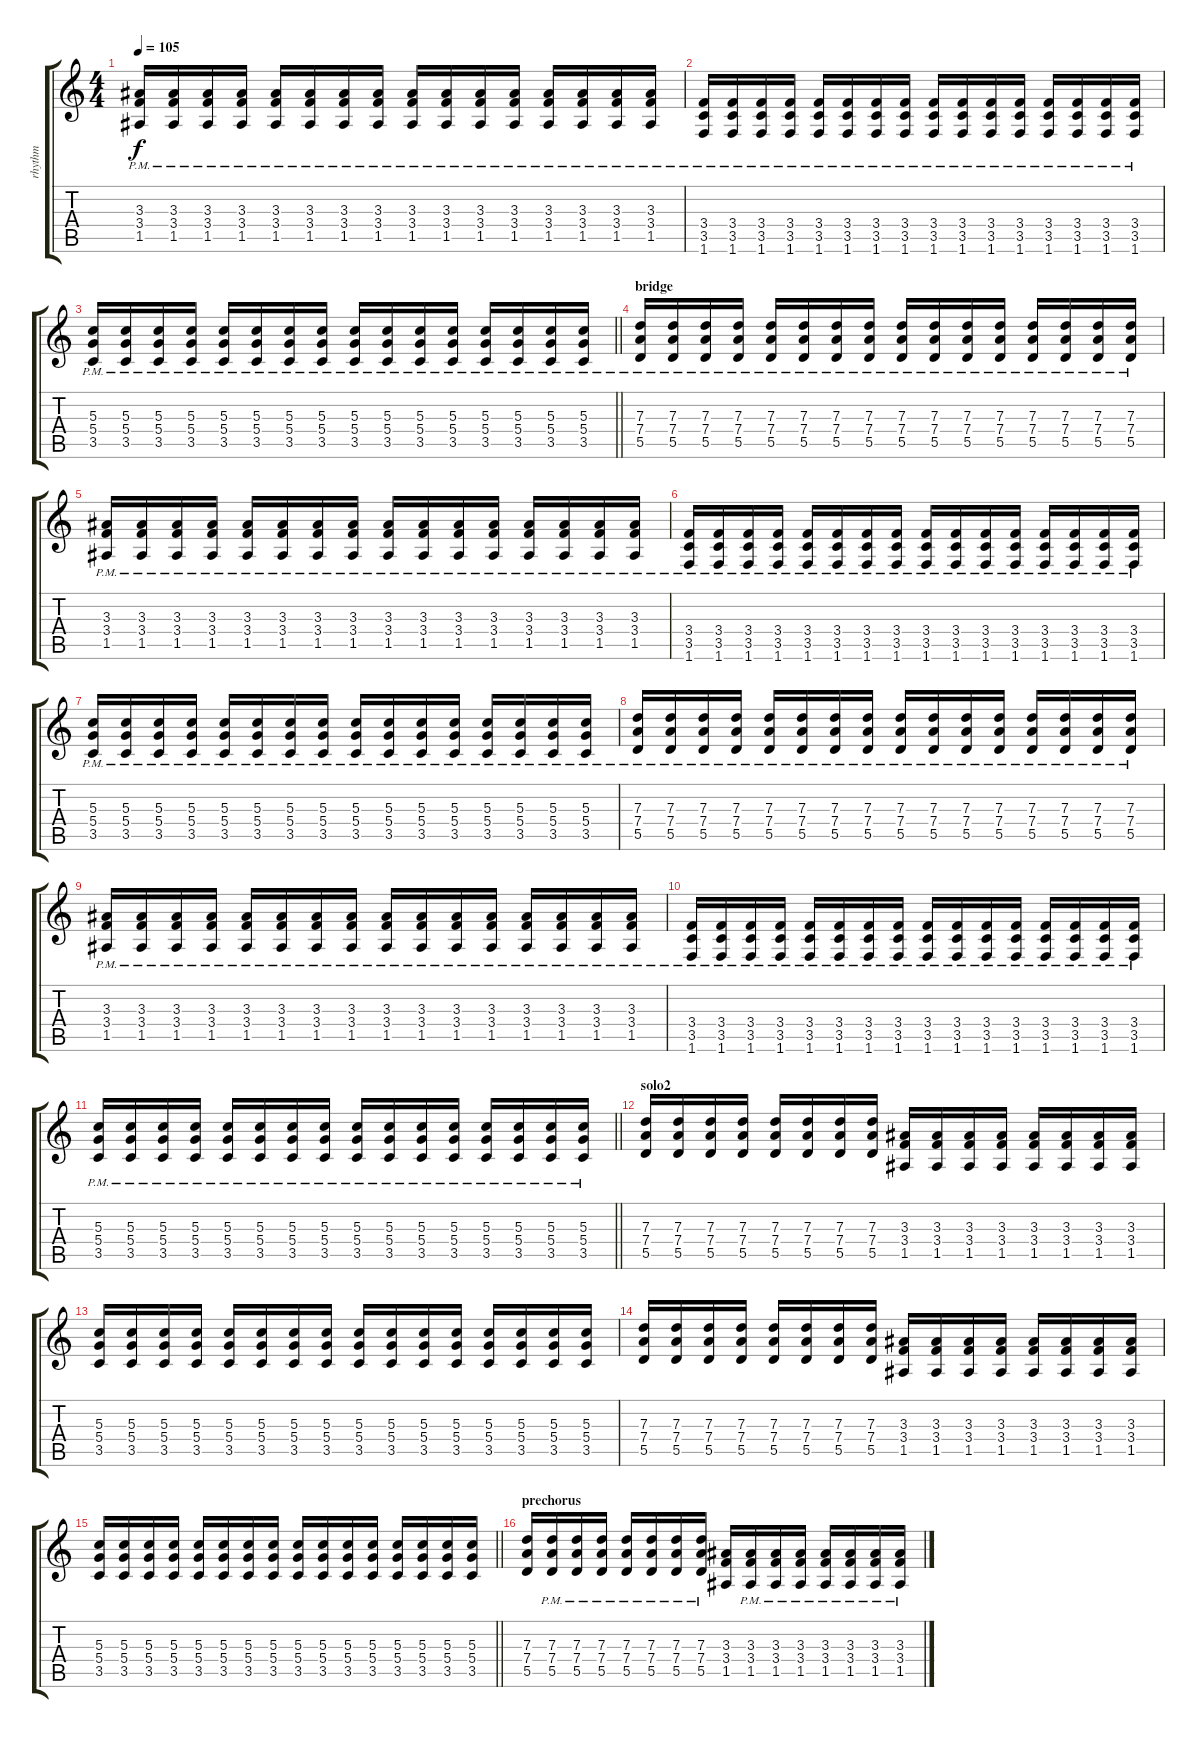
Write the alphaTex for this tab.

\track ("rhythm" "rhythm") {instrument distortionguitar}
\staff {score tabs}
\tuning (E4 B3 G3 D3 A2 E2) {hide}
\ts (4 4)
\tempo 105
\clef g2
\ks c
(3.3{pm} 3.4{pm} 1.5{pm}).16{dy f} (3.3{pm} 3.4{pm} 1.5{pm}).16 (3.3{pm} 3.4{pm} 1.5{pm}).16 (3.3{pm} 3.4{pm} 1.5{pm}).16 (3.3{pm} 3.4{pm} 1.5{pm}).16 (3.3{pm} 3.4{pm} 1.5{pm}).16 (3.3{pm} 3.4{pm} 1.5{pm}).16 (3.3{pm} 3.4{pm} 1.5{pm}).16 (3.3{pm} 3.4{pm} 1.5{pm}).16 (3.3{pm} 3.4{pm} 1.5{pm}).16 (3.3{pm} 3.4{pm} 1.5{pm}).16 (3.3{pm} 3.4{pm} 1.5{pm}).16 (3.3{pm} 3.4{pm} 1.5{pm}).16 (3.3{pm} 3.4{pm} 1.5{pm}).16 (3.3{pm} 3.4{pm} 1.5{pm}).16 (3.3{pm} 3.4{pm} 1.5{pm}).16 |
(3.4{pm} 3.5{pm} 1.6{pm}).16 (3.4{pm} 3.5{pm} 1.6{pm}).16 (3.4{pm} 3.5{pm} 1.6{pm}).16 (3.4{pm} 3.5{pm} 1.6{pm}).16 (3.4{pm} 3.5{pm} 1.6{pm}).16 (3.4{pm} 3.5{pm} 1.6{pm}).16 (3.4{pm} 3.5{pm} 1.6{pm}).16 (3.4{pm} 3.5{pm} 1.6{pm}).16 (3.4{pm} 3.5{pm} 1.6{pm}).16 (3.4{pm} 3.5{pm} 1.6{pm}).16 (3.4{pm} 3.5{pm} 1.6{pm}).16 (3.4{pm} 3.5{pm} 1.6{pm}).16 (3.4{pm} 3.5{pm} 1.6{pm}).16 (3.4{pm} 3.5{pm} 1.6{pm}).16 (3.4{pm} 3.5{pm} 1.6{pm}).16 (3.4{pm} 3.5{pm} 1.6{pm}).16 |
\barLineRight lightlight
(5.3{pm} 5.4{pm} 3.5{pm}).16 (5.3{pm} 5.4{pm} 3.5{pm}).16 (5.3{pm} 5.4{pm} 3.5{pm}).16 (5.3{pm} 5.4{pm} 3.5{pm}).16 (5.3{pm} 5.4{pm} 3.5{pm}).16 (5.3{pm} 5.4{pm} 3.5{pm}).16 (5.3{pm} 5.4{pm} 3.5{pm}).16 (5.3{pm} 5.4{pm} 3.5{pm}).16 (5.3{pm} 5.4{pm} 3.5{pm}).16 (5.3{pm} 5.4{pm} 3.5{pm}).16 (5.3{pm} 5.4{pm} 3.5{pm}).16 (5.3{pm} 5.4{pm} 3.5{pm}).16 (5.3{pm} 5.4{pm} 3.5{pm}).16 (5.3{pm} 5.4{pm} 3.5{pm}).16 (5.3{pm} 5.4{pm} 3.5{pm}).16 (5.3{pm} 5.4{pm} 3.5{pm}).16 |
\section ("" "bridge")
(7.3{pm} 7.4{pm} 5.5{pm}).16 (7.3{pm} 7.4{pm} 5.5{pm}).16 (7.3{pm} 7.4{pm} 5.5{pm}).16 (7.3{pm} 7.4{pm} 5.5{pm}).16 (7.3{pm} 7.4{pm} 5.5{pm}).16 (7.3{pm} 7.4{pm} 5.5{pm}).16 (7.3{pm} 7.4{pm} 5.5{pm}).16 (7.3{pm} 7.4{pm} 5.5{pm}).16 (7.3{pm} 7.4{pm} 5.5{pm}).16 (7.3{pm} 7.4{pm} 5.5{pm}).16 (7.3{pm} 7.4{pm} 5.5{pm}).16 (7.3{pm} 7.4{pm} 5.5{pm}).16 (7.3{pm} 7.4{pm} 5.5{pm}).16 (7.3{pm} 7.4{pm} 5.5{pm}).16 (7.3{pm} 7.4{pm} 5.5{pm}).16 (7.3{pm} 7.4{pm} 5.5{pm}).16 |
(3.3{pm} 3.4{pm} 1.5{pm}).16 (3.3{pm} 3.4{pm} 1.5{pm}).16 (3.3{pm} 3.4{pm} 1.5{pm}).16 (3.3{pm} 3.4{pm} 1.5{pm}).16 (3.3{pm} 3.4{pm} 1.5{pm}).16 (3.3{pm} 3.4{pm} 1.5{pm}).16 (3.3{pm} 3.4{pm} 1.5{pm}).16 (3.3{pm} 3.4{pm} 1.5{pm}).16 (3.3{pm} 3.4{pm} 1.5{pm}).16 (3.3{pm} 3.4{pm} 1.5{pm}).16 (3.3{pm} 3.4{pm} 1.5{pm}).16 (3.3{pm} 3.4{pm} 1.5{pm}).16 (3.3{pm} 3.4{pm} 1.5{pm}).16 (3.3{pm} 3.4{pm} 1.5{pm}).16 (3.3{pm} 3.4{pm} 1.5{pm}).16 (3.3{pm} 3.4{pm} 1.5{pm}).16 |
(3.4{pm} 3.5{pm} 1.6{pm}).16 (3.4{pm} 3.5{pm} 1.6{pm}).16 (3.4{pm} 3.5{pm} 1.6{pm}).16 (3.4{pm} 3.5{pm} 1.6{pm}).16 (3.4{pm} 3.5{pm} 1.6{pm}).16 (3.4{pm} 3.5{pm} 1.6{pm}).16 (3.4{pm} 3.5{pm} 1.6{pm}).16 (3.4{pm} 3.5{pm} 1.6{pm}).16 (3.4{pm} 3.5{pm} 1.6{pm}).16 (3.4{pm} 3.5{pm} 1.6{pm}).16 (3.4{pm} 3.5{pm} 1.6{pm}).16 (3.4{pm} 3.5{pm} 1.6{pm}).16 (3.4{pm} 3.5{pm} 1.6{pm}).16 (3.4{pm} 3.5{pm} 1.6{pm}).16 (3.4{pm} 3.5{pm} 1.6{pm}).16 (3.4{pm} 3.5{pm} 1.6{pm}).16 |
(5.3{pm} 5.4{pm} 3.5{pm}).16 (5.3{pm} 5.4{pm} 3.5{pm}).16 (5.3{pm} 5.4{pm} 3.5{pm}).16 (5.3{pm} 5.4{pm} 3.5{pm}).16 (5.3{pm} 5.4{pm} 3.5{pm}).16 (5.3{pm} 5.4{pm} 3.5{pm}).16 (5.3{pm} 5.4{pm} 3.5{pm}).16 (5.3{pm} 5.4{pm} 3.5{pm}).16 (5.3{pm} 5.4{pm} 3.5{pm}).16 (5.3{pm} 5.4{pm} 3.5{pm}).16 (5.3{pm} 5.4{pm} 3.5{pm}).16 (5.3{pm} 5.4{pm} 3.5{pm}).16 (5.3{pm} 5.4{pm} 3.5{pm}).16 (5.3{pm} 5.4{pm} 3.5{pm}).16 (5.3{pm} 5.4{pm} 3.5{pm}).16 (5.3{pm} 5.4{pm} 3.5{pm}).16 |
(7.3{pm} 7.4{pm} 5.5{pm}).16 (7.3{pm} 7.4{pm} 5.5{pm}).16 (7.3{pm} 7.4{pm} 5.5{pm}).16 (7.3{pm} 7.4{pm} 5.5{pm}).16 (7.3{pm} 7.4{pm} 5.5{pm}).16 (7.3{pm} 7.4{pm} 5.5{pm}).16 (7.3{pm} 7.4{pm} 5.5{pm}).16 (7.3{pm} 7.4{pm} 5.5{pm}).16 (7.3{pm} 7.4{pm} 5.5{pm}).16 (7.3{pm} 7.4{pm} 5.5{pm}).16 (7.3{pm} 7.4{pm} 5.5{pm}).16 (7.3{pm} 7.4{pm} 5.5{pm}).16 (7.3{pm} 7.4{pm} 5.5{pm}).16 (7.3{pm} 7.4{pm} 5.5{pm}).16 (7.3{pm} 7.4{pm} 5.5{pm}).16 (7.3{pm} 7.4{pm} 5.5{pm}).16 |
(3.3{pm} 3.4{pm} 1.5{pm}).16 (3.3{pm} 3.4{pm} 1.5{pm}).16 (3.3{pm} 3.4{pm} 1.5{pm}).16 (3.3{pm} 3.4{pm} 1.5{pm}).16 (3.3{pm} 3.4{pm} 1.5{pm}).16 (3.3{pm} 3.4{pm} 1.5{pm}).16 (3.3{pm} 3.4{pm} 1.5{pm}).16 (3.3{pm} 3.4{pm} 1.5{pm}).16 (3.3{pm} 3.4{pm} 1.5{pm}).16 (3.3{pm} 3.4{pm} 1.5{pm}).16 (3.3{pm} 3.4{pm} 1.5{pm}).16 (3.3{pm} 3.4{pm} 1.5{pm}).16 (3.3{pm} 3.4{pm} 1.5{pm}).16 (3.3{pm} 3.4{pm} 1.5{pm}).16 (3.3{pm} 3.4{pm} 1.5{pm}).16 (3.3{pm} 3.4{pm} 1.5{pm}).16 |
(3.4{pm} 3.5{pm} 1.6{pm}).16 (3.4{pm} 3.5{pm} 1.6{pm}).16 (3.4{pm} 3.5{pm} 1.6{pm}).16 (3.4{pm} 3.5{pm} 1.6{pm}).16 (3.4{pm} 3.5{pm} 1.6{pm}).16 (3.4{pm} 3.5{pm} 1.6{pm}).16 (3.4{pm} 3.5{pm} 1.6{pm}).16 (3.4{pm} 3.5{pm} 1.6{pm}).16 (3.4{pm} 3.5{pm} 1.6{pm}).16 (3.4{pm} 3.5{pm} 1.6{pm}).16 (3.4{pm} 3.5{pm} 1.6{pm}).16 (3.4{pm} 3.5{pm} 1.6{pm}).16 (3.4{pm} 3.5{pm} 1.6{pm}).16 (3.4{pm} 3.5{pm} 1.6{pm}).16 (3.4{pm} 3.5{pm} 1.6{pm}).16 (3.4{pm} 3.5{pm} 1.6{pm}).16 |
\barLineRight lightlight
(5.3{pm} 5.4{pm} 3.5{pm}).16 (5.3{pm} 5.4{pm} 3.5{pm}).16 (5.3{pm} 5.4{pm} 3.5{pm}).16 (5.3{pm} 5.4{pm} 3.5{pm}).16 (5.3{pm} 5.4{pm} 3.5{pm}).16 (5.3{pm} 5.4{pm} 3.5{pm}).16 (5.3{pm} 5.4{pm} 3.5{pm}).16 (5.3{pm} 5.4{pm} 3.5{pm}).16 (5.3{pm} 5.4{pm} 3.5{pm}).16 (5.3{pm} 5.4{pm} 3.5{pm}).16 (5.3{pm} 5.4{pm} 3.5{pm}).16 (5.3{pm} 5.4{pm} 3.5{pm}).16 (5.3{pm} 5.4{pm} 3.5{pm}).16 (5.3{pm} 5.4{pm} 3.5{pm}).16 (5.3{pm} 5.4{pm} 3.5{pm}).16 (5.3{pm} 5.4{pm} 3.5{pm}).16 |
\section ("" "solo2")
(7.3 7.4 5.5).16 (7.3 7.4 5.5).16 (7.3 7.4 5.5).16 (7.3 7.4 5.5).16 (7.3 7.4 5.5).16 (7.3 7.4 5.5).16 (7.3 7.4 5.5).16 (7.3 7.4 5.5).16 (3.3 3.4 1.5).16 (3.3 3.4 1.5).16 (3.3 3.4 1.5).16 (3.3 3.4 1.5).16 (3.3 3.4 1.5).16 (3.3 3.4 1.5).16 (3.3 3.4 1.5).16 (3.3 3.4 1.5).16 |
(5.3 5.4 3.5).16 (5.3 5.4 3.5).16 (5.3 5.4 3.5).16 (5.3 5.4 3.5).16 (5.3 5.4 3.5).16 (5.3 5.4 3.5).16 (5.3 5.4 3.5).16 (5.3 5.4 3.5).16 (5.3 5.4 3.5).16 (5.3 5.4 3.5).16 (5.3 5.4 3.5).16 (5.3 5.4 3.5).16 (5.3 5.4 3.5).16 (5.3 5.4 3.5).16 (5.3 5.4 3.5).16 (5.3 5.4 3.5).16 |
(7.3 7.4 5.5).16 (7.3 7.4 5.5).16 (7.3 7.4 5.5).16 (7.3 7.4 5.5).16 (7.3 7.4 5.5).16 (7.3 7.4 5.5).16 (7.3 7.4 5.5).16 (7.3 7.4 5.5).16 (3.3 3.4 1.5).16 (3.3 3.4 1.5).16 (3.3 3.4 1.5).16 (3.3 3.4 1.5).16 (3.3 3.4 1.5).16 (3.3 3.4 1.5).16 (3.3 3.4 1.5).16 (3.3 3.4 1.5).16 |
\barLineRight lightlight
(5.3 5.4 3.5).16 (5.3 5.4 3.5).16 (5.3 5.4 3.5).16 (5.3 5.4 3.5).16 (5.3 5.4 3.5).16 (5.3 5.4 3.5).16 (5.3 5.4 3.5).16 (5.3 5.4 3.5).16 (5.3 5.4 3.5).16 (5.3 5.4 3.5).16 (5.3 5.4 3.5).16 (5.3 5.4 3.5).16 (5.3 5.4 3.5).16 (5.3 5.4 3.5).16 (5.3 5.4 3.5).16 (5.3 5.4 3.5).16 |
\section ("" "prechorus")
(7.3 7.4 5.5).16 (7.3{pm} 7.4{pm} 5.5{pm}).16 (7.3{pm} 7.4{pm} 5.5{pm}).16 (7.3{pm} 7.4{pm} 5.5{pm}).16 (7.3{pm} 7.4{pm} 5.5{pm}).16 (7.3{pm} 7.4{pm} 5.5{pm}).16 (7.3{pm} 7.4{pm} 5.5{pm}).16 (7.3{pm} 7.4{pm} 5.5{pm}).16 (3.3 3.4 1.5).16 (3.3{pm} 3.4{pm} 1.5{pm}).16 (3.3{pm} 3.4{pm} 1.5{pm}).16 (3.3{pm} 3.4{pm} 1.5{pm}).16 (3.3{pm} 3.4{pm} 1.5{pm}).16 (3.3{pm} 3.4{pm} 1.5{pm}).16 (3.3{pm} 3.4{pm} 1.5{pm}).16 (3.3{pm} 3.4{pm} 1.5{pm}).16
